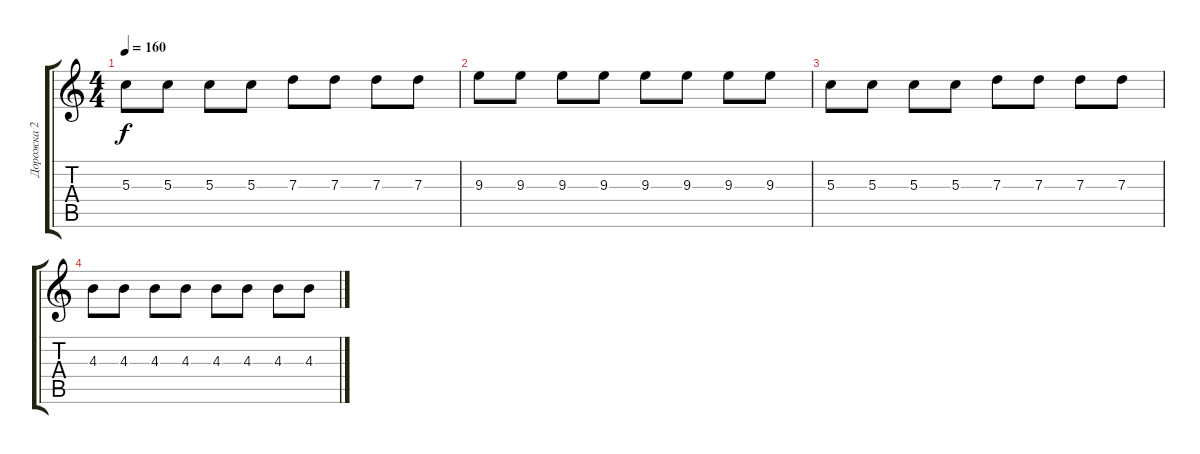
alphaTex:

\track ("Дорожка 2" "Дорожка 2") {instrument electricguitarclean}
\staff {score tabs}
\tuning (E4 B3 G3 D3 A2 E2) {hide}
\ts (4 4)
\tempo 160
\clef g2
\ks c
5.3.8{dy f} 5.3.8 5.3.8 5.3.8 7.3.8 7.3.8 7.3.8 7.3.8 |
9.3.8 9.3.8 9.3.8 9.3.8 9.3.8 9.3.8 9.3.8 9.3.8 |
5.3.8 5.3.8 5.3.8 5.3.8 7.3.8 7.3.8 7.3.8 7.3.8 |
4.3.8 4.3.8 4.3.8 4.3.8 4.3.8 4.3.8 4.3.8 4.3.8
